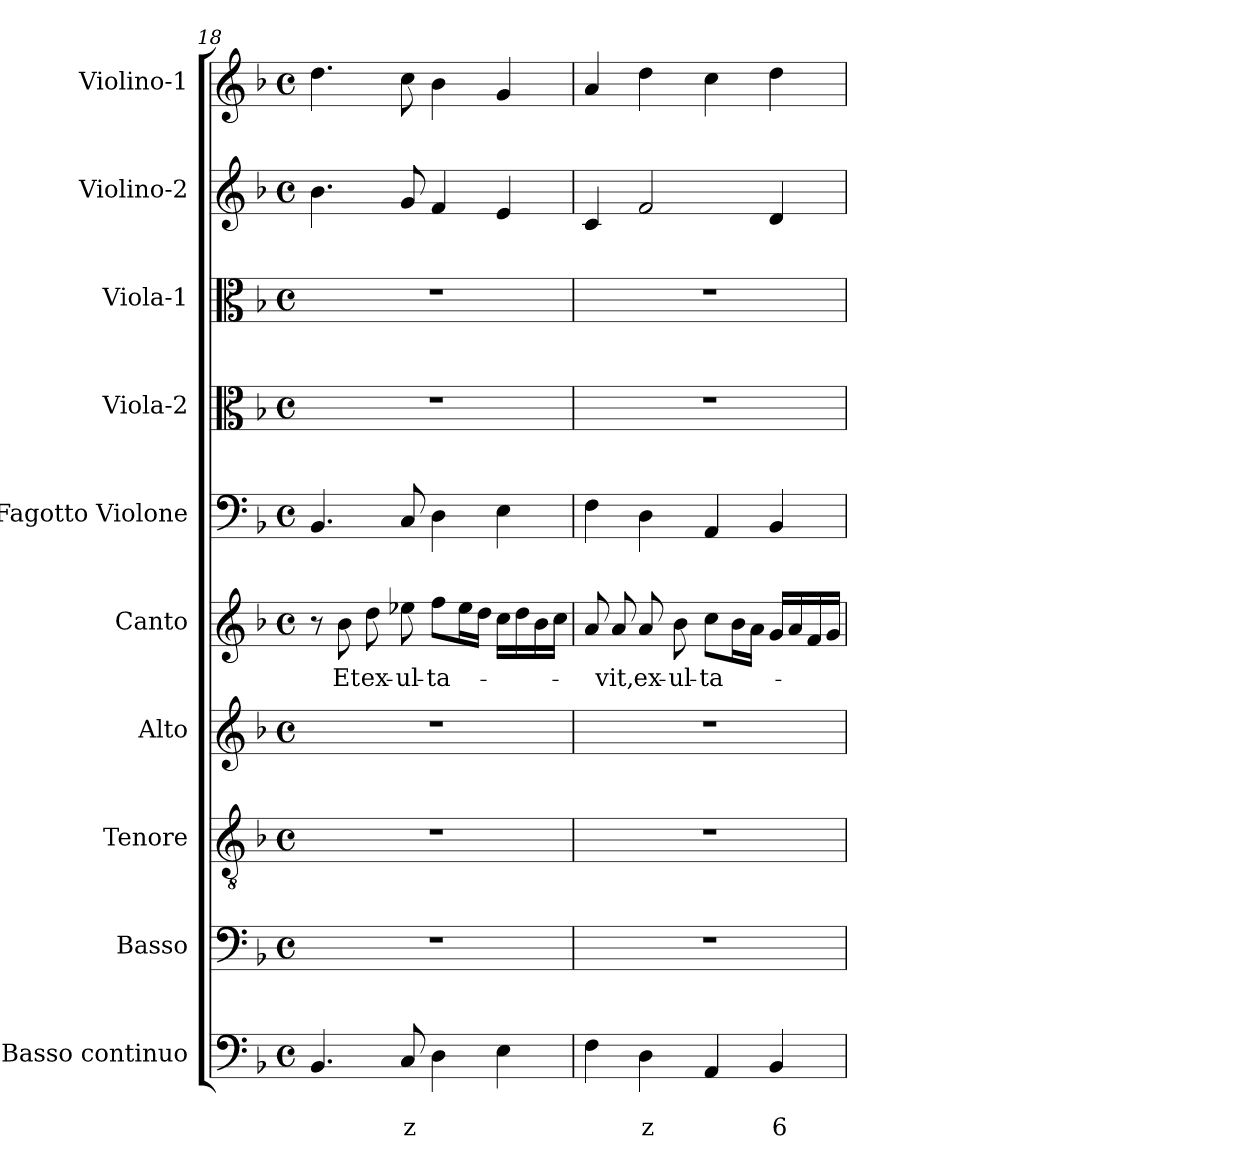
**kern	**text	**text	**kern	**kern	**kern	**kern	**text	**kern	**kern	**kern	**kern	**kern
*part10	*part10	*part10	*part9	*part8	*part7	*part6	*part6	*part5	*part4	*part3	*part2	*part1
*staff10	*staff10	*staff10	*staff9	*staff8	*staff7	*staff6	*staff6	*staff5	*staff4	*staff3	*staff2	*staff1
*I"Basso continuo	*	*	*I"Basso	*I"Tenore	*I"Alto	*I"Canto	*	*I"Fagotto Violone	*I"Viola-2	*I"Viola-1	*I"Violino-2	*I"Violino-1
!!LO:PB:g=z
*clefF4	*	*	*clefF4	*clefGv2	*clefG2	*clefG2	*	*clefF4	*clefC3	*clefC3	*clefG2	*clefG2
*k[b-]	*	*	*k[b-]	*k[b-]	*k[b-]	*k[b-]	*	*k[b-]	*k[b-]	*k[b-]	*k[b-]	*k[b-]
*F:	*	*	*F:	*F:	*F:	*F:	*	*F:	*F:	*F:	*F:	*F:
*M4/4	*	*	*M4/4	*M4/4	*M4/4	*M4/4	*	*M4/4	*M4/4	*M4/4	*M4/4	*M4/4
*met(c)	*	*	*met(c)	*met(c)	*met(c)	*met(c)	*	*met(c)	*met(c)	*met(c)	*met(c)	*met(c)
=18	=18	=18	=18	=18	=18	=18	=18	=18	=18	=18	=18	=18
4.BB-/	.	.	1r	1r	1r	8r	.	4.BB-/	1r	1r	4.b-\	4.dd\
!	!	!	!	!	!	!	!LO:LY:b	!	!	!	!	!
.	.	.	.	.	.	8b-\	Et	.	.	.	.	.
!	!	!	!	!	!	!	!LO:LY:b	!	!	!	!	!
.	.	.	.	.	.	8dd\	ex-	.	.	.	.	.
!	!	!LO:LY:b	!	!	!	!	!	!	!	!	!	!
!	!	!	!	!	!	!	!LO:LY:b	!	!	!	!	!
8C/	.	z	.	.	.	8ee-X\	-ul-	8C/	.	.	8g/	8cc\
!	!	!	!	!	!	!	!LO:LY:b	!	!	!	!	!
4D\	.	.	.	.	.	8ff\L	-ta-	4D\	.	.	4f/	4b-\
.	.	.	.	.	.	16ee-\L	.	.	.	.	.	.
.	.	.	.	.	.	16dd\JJ	.	.	.	.	.	.
4E\	.	.	.	.	.	16cc\LL	.	4E\	.	.	4e/	4g/
.	.	.	.	.	.	16dd\	.	.	.	.	.	.
.	.	.	.	.	.	16b-\	.	.	.	.	.	.
.	.	.	.	.	.	16cc\JJ	.	.	.	.	.	.
=19	=19	=19	=19	=19	=19	=19	=19	=19	=19	=19	=19	=19
4F\	.	.	1r	1r	1r	8a/	.	4F\	1r	1r	4c/	4a/
!	!	!	!	!	!	!	!LO:LY:b	!	!	!	!	!
.	.	.	.	.	.	8a/	-vit,	.	.	.	.	.
!	!	!LO:LY:b	!	!	!	!	!	!	!	!	!	!
!	!	!	!	!	!	!	!LO:LY:b	!	!	!	!	!
4D\	.	z	.	.	.	8a/	ex-	4D\	.	.	2f/	4dd\
!	!	!	!	!	!	!	!LO:LY:b	!	!	!	!	!
.	.	.	.	.	.	8b-\	-ul-	.	.	.	.	.
!	!	!	!	!	!	!	!LO:LY:b	!	!	!	!	!
4AA/	.	.	.	.	.	8cc\L	-ta-	4AA/	.	.	.	4cc\
.	.	.	.	.	.	16b-\L	.	.	.	.	.	.
.	.	.	.	.	.	16a\JJ	.	.	.	.	.	.
!	!	!LO:LY:b	!	!	!	!	!	!	!	!	!	!
4BB-/	.	6	.	.	.	16g/LL	.	4BB-/	.	.	4d/	4dd\
.	.	.	.	.	.	16a/	.	.	.	.	.	.
.	.	.	.	.	.	16f/	.	.	.	.	.	.
.	.	.	.	.	.	16g/JJ	.	.	.	.	.	.
=	=	=	=	=	=	=	=	=	=	=	=	=
*-	*-	*-	*-	*-	*-	*-	*-	*-	*-	*-	*-	*-
